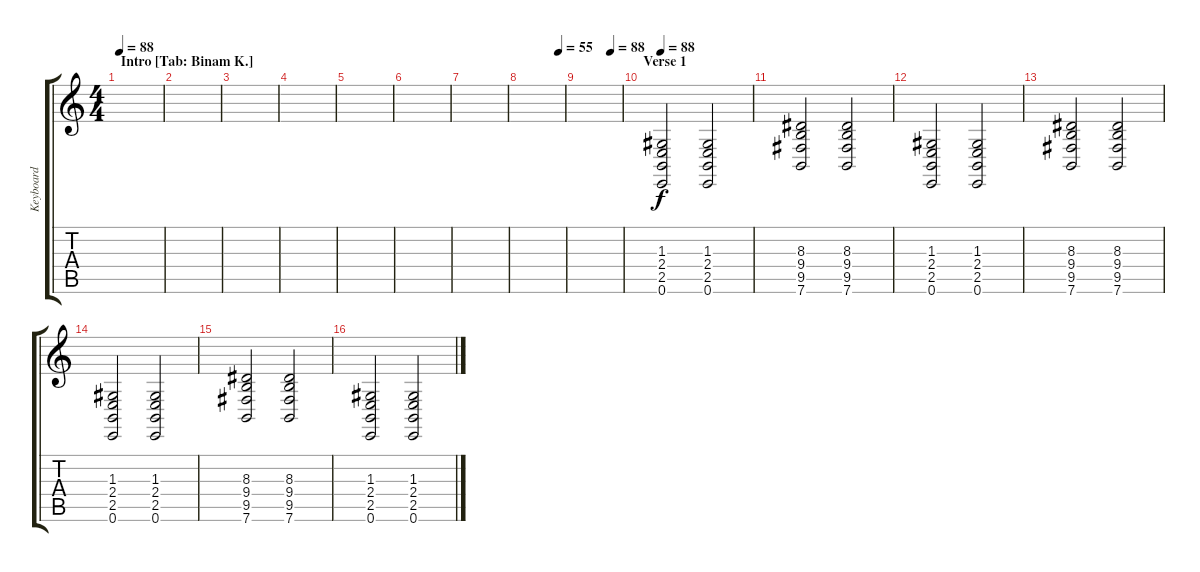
\track ("Keyboard" "Keyboard") {instrument acousticgrandpiano}
\staff {score tabs}
\tuning (E4 B3 G3 D3 A2 E2) {hide}
\ts (4 4)
\section ("" "Intro [Tab: Binam K.]")
\tempo 88
\clef g2
\ks c
|
|
|
|
|
|
|
\tempo (55 0.875)
|
\tempo (88 0.75)
|
\section ("" "Verse 1")
\tempo 88
(1.3 2.4 2.5 0.6).2 (1.3 2.4 2.5 0.6).2 |
(8.3 9.4 9.5 7.6).2 (8.3 9.4 9.5 7.6).2 |
(1.3 2.4 2.5 0.6).2 (1.3 2.4 2.5 0.6).2 |
(8.3 9.4 9.5 7.6).2 (8.3 9.4 9.5 7.6).2 |
(1.3 2.4 2.5 0.6).2 (1.3 2.4 2.5 0.6).2 |
(8.3 9.4 9.5 7.6).2 (8.3 9.4 9.5 7.6).2 |
(1.3 2.4 2.5 0.6).2 (1.3 2.4 2.5 0.6).2
